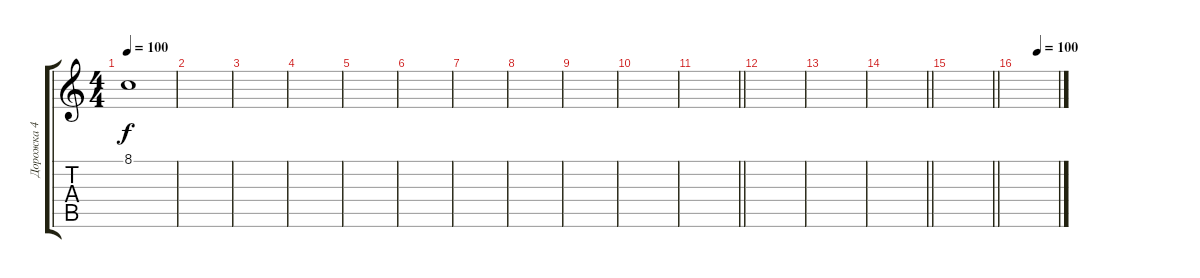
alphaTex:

\track ("Дорожка 4" "Дорожка 4") {instrument choiraahs}
\staff {score tabs}
\tuning (E4 B3 G3 D3 A2 E2) {hide}
\ts (4 4)
\tempo 100
\clef g2
\ks c
8.1.1{dy f} |
|
|
|
|
|
|
|
|
|
\barLineRight lightlight
|
|
|
\barLineRight lightlight
|
\barLineRight lightlight
|
\tempo (100 0.5)
